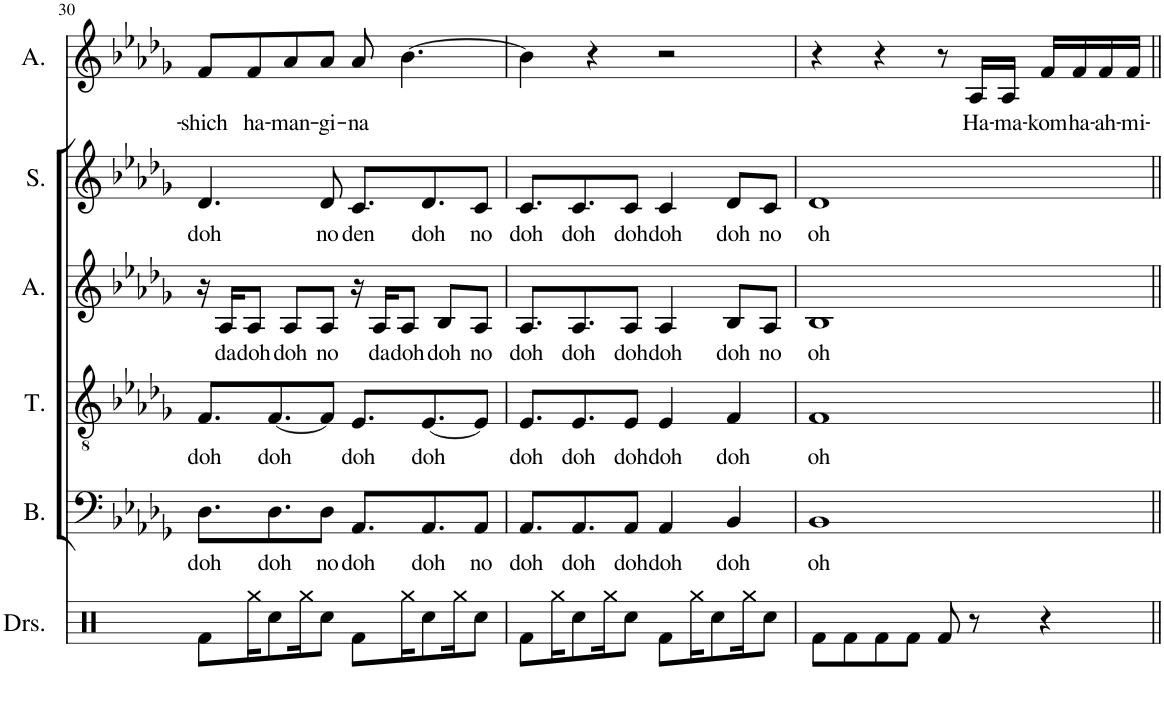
**kern	**kern	**text	**kern	**text	**kern	**text	**kern	**text	**kern	**text
*part6	*part5	*part5	*part4	*part4	*part3	*part3	*part2	*part2	*part1	*part1
*staff6	*staff5	*staff5	*staff4	*staff4	*staff3	*staff3	*staff2	*staff2	*staff1	*staff1
*I"Drumset	*I"Bass	*	*I"Tenor	*	*I"Alto	*	*I"Soprano	*	*I"Alto	*
*I'Drs.	*I'B.	*	*I'T.	*	*I'A.	*	*I'S.	*	*I'A.	*
!!LO:PB:g=z
*clefX	*clefF4	*	*clefGv2	*	*clefG2	*	*clefG2	*	*clefG2	*
*k[b-e-a-]	*k[b-e-a-d-g-]	*	*k[b-e-a-d-g-]	*	*k[b-e-a-d-g-]	*	*k[b-e-a-d-g-]	*	*k[b-e-a-d-g-]	*
*M4/4	*M4/4	*	*M4/4	*	*M4/4	*	*M4/4	*	*M4/4	*
=30	=30	=30	=30	=30	=30	=30	=30	=30	=30	=30
!	!	!LO:LY:b	!	!LO:LY:b	!	!	!	!LO:LY:b	!	!LO:LY:b
8Rf\L	8.D-\L	doh	8.F/L	doh	16r	.	4.d-/	doh	8f/L	-shich
!	!	!	!	!	!	!LO:LY:b	!	!	!	!
.	.	.	.	.	16A-/KL	da	.	.	.	.
!	!	!	!	!	!	!LO:LY:b	!	!	!	!LO:LY:b
16Rgg\K	.	.	.	.	8A-/J	doh	.	.	8f/	ha-
!	!	!LO:LY:b	!	!LO:LY:b	!	!	!	!	!	!
8Rcc\	8.D-\	doh	[8.F/	doh	.	.	.	.	.	.
!	!	!	!	!	!	!LO:LY:b	!	!	!	!LO:LY:b
.	.	.	.	.	8A-/L	doh	.	.	8a-/	-man-
16Rgg\K	.	.	.	.	.	.	.	.	.	.
!	!	!LO:LY:b	!	!	!	!LO:LY:b	!	!LO:LY:b	!	!LO:LY:b
8Rcc\J	8D-\J	no	8F/J]	.	8A-/J	no	8d-/	no	8a-/J	-gi-
!	!	!LO:LY:b	!	!LO:LY:b	!	!	!	!LO:LY:b	!	!LO:LY:b
8Rf\L	8.AA-/L	doh	8.E-/L	doh	16r	.	8.c/L	den	8a-/	-na
!	!	!	!	!	!	!LO:LY:b	!	!	!	!
.	.	.	.	.	16A-/KL	da	.	.	.	.
!	!	!	!	!	!	!LO:LY:b	!	!	!	!
16Rgg\K	.	.	.	.	8A-/J	doh	.	.	[4.b-\	.
!	!	!LO:LY:b	!	!LO:LY:b	!	!	!	!LO:LY:b	!	!
8Rcc\	8.AA-/	doh	[8.E-/	doh	.	.	8.d-/	doh	.	.
!	!	!	!	!	!	!LO:LY:b	!	!	!	!
.	.	.	.	.	8B-/L	doh	.	.	.	.
16Rgg\K	.	.	.	.	.	.	.	.	.	.
!	!	!LO:LY:b	!	!	!	!LO:LY:b	!	!LO:LY:b	!	!
8Rcc\J	8AA-/J	no	8E-/J]	.	8A-/J	no	8c/J	no	.	.
=31	=31	=31	=31	=31	=31	=31	=31	=31	=31	=31
!	!	!LO:LY:b	!	!LO:LY:b	!	!LO:LY:b	!	!LO:LY:b	!	!
8Rf\L	8.AA-/L	doh	8.E-/L	doh	8.A-/L	doh	8.c/L	doh	4b-\]	.
16Rgg\K	.	.	.	.	.	.	.	.	.	.
!	!	!LO:LY:b	!	!LO:LY:b	!	!LO:LY:b	!	!LO:LY:b	!	!
8Rcc\	8.AA-/	doh	8.E-/	doh	8.A-/	doh	8.c/	doh	.	.
.	.	.	.	.	.	.	.	.	4r	.
16Rgg\K	.	.	.	.	.	.	.	.	.	.
!	!	!LO:LY:b	!	!LO:LY:b	!	!LO:LY:b	!	!LO:LY:b	!	!
8Rcc\J	8AA-/J	doh	8E-/J	doh	8A-/J	doh	8c/J	doh	.	.
!	!	!LO:LY:b	!	!LO:LY:b	!	!LO:LY:b	!	!LO:LY:b	!	!
8Rf\L	4AA-/	doh	4E-/	doh	4A-/	doh	4c/	doh	2r	.
16Rgg\K	.	.	.	.	.	.	.	.	.	.
8Rcc\	.	.	.	.	.	.	.	.	.	.
!	!	!LO:LY:b	!	!LO:LY:b	!	!LO:LY:b	!	!LO:LY:b	!	!
.	4BB-/	doh	4F/	doh	8B-/L	doh	8d-/L	doh	.	.
16Rgg\K	.	.	.	.	.	.	.	.	.	.
!	!	!	!	!	!	!LO:LY:b	!	!LO:LY:b	!	!
8Rcc\J	.	.	.	.	8A-/J	no	8c/J	no	.	.
=32	=32	=32	=32	=32	=32	=32	=32	=32	=32	=32
!	!	!LO:LY:b	!	!LO:LY:b	!	!LO:LY:b	!	!LO:LY:b	!	!
8Rf\L	1BB-	oh	1F	oh	1B-	oh	1d-	oh	4r	.
8Rf\	.	.	.	.	.	.	.	.	.	.
8Rf\	.	.	.	.	.	.	.	.	4r	.
8Rf\J	.	.	.	.	.	.	.	.	.	.
8Rf/	.	.	.	.	.	.	.	.	8r	.
!	!	!	!	!	!	!	!	!	!	!LO:LY:b
8r	.	.	.	.	.	.	.	.	16A-/LL	Ha-
!	!	!	!	!	!	!	!	!	!	!LO:LY:b
.	.	.	.	.	.	.	.	.	16A-/JJ	-ma-
!	!	!	!	!	!	!	!	!	!	!LO:LY:b
4r	.	.	.	.	.	.	.	.	16f/LL	-kom
!	!	!	!	!	!	!	!	!	!	!LO:LY:b
.	.	.	.	.	.	.	.	.	16f/	ha-
!	!	!	!	!	!	!	!	!	!	!LO:LY:b
.	.	.	.	.	.	.	.	.	16f/	-ah-
!	!	!	!	!	!	!	!	!	!	!LO:LY:b
.	.	.	.	.	.	.	.	.	16f/JJ	-mi-
=||	=||	=||	=||	=||	=||	=||	=||	=||	=||	=||
*-	*-	*-	*-	*-	*-	*-	*-	*-	*-	*-
